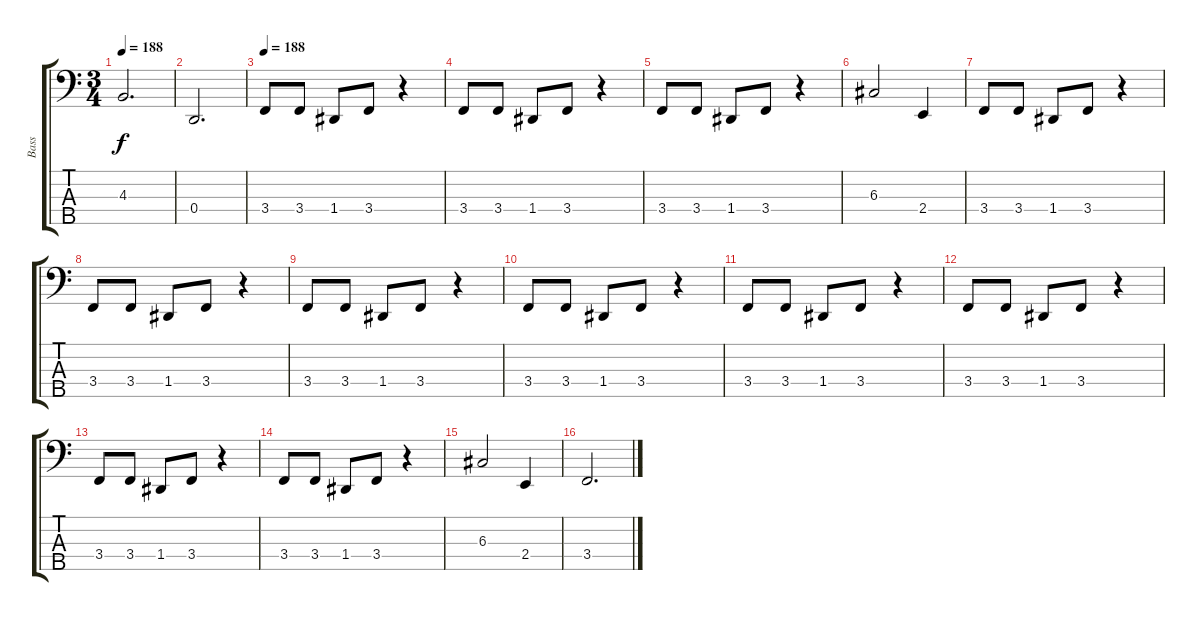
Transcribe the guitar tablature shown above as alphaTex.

\track ("Bass" "Bass") {instrument electricbassfinger}
\staff {score tabs}
\tuning (F2 C2 G1 D1 A0) {hide}
\ts (3 4)
\tempo 188
\clef f4
\ks c
4.3.2{d dy f} |
0.4.2{d} |
\tempo 188
3.4.8 3.4.8 1.4.8 3.4.8 r.4 |
3.4.8 3.4.8 1.4.8 3.4.8 r.4 |
3.4.8 3.4.8 1.4.8 3.4.8 r.4 |
6.3.2 2.4.4 |
3.4.8 3.4.8 1.4.8 3.4.8 r.4 |
3.4.8 3.4.8 1.4.8 3.4.8 r.4 |
3.4.8 3.4.8 1.4.8 3.4.8 r.4 |
3.4.8 3.4.8 1.4.8 3.4.8 r.4 |
3.4.8 3.4.8 1.4.8 3.4.8 r.4 |
3.4.8 3.4.8 1.4.8 3.4.8 r.4 |
3.4.8 3.4.8 1.4.8 3.4.8 r.4 |
3.4.8 3.4.8 1.4.8 3.4.8 r.4 |
6.3.2 2.4.4 |
3.4.2{d}
